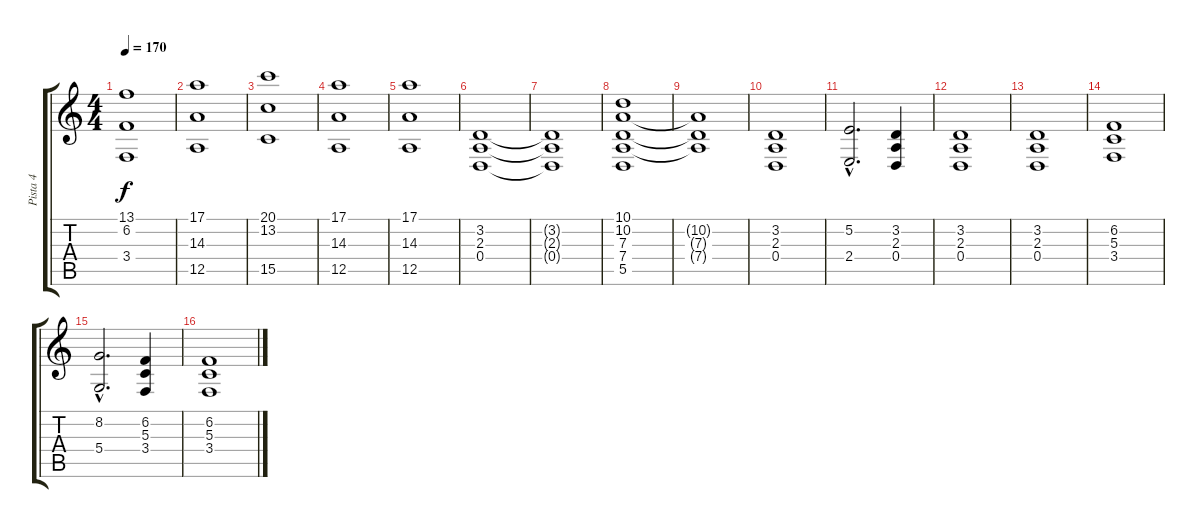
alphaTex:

\track ("Pista 4" "Pista 4") {instrument stringensemble1}
\staff {score tabs}
\tuning (E4 B3 G3 D3 A2 E2) {hide}
\ts (4 4)
\tempo 170
\clef g2
\ks c
(13.1 6.2 3.4).1{dy f} |
(17.1 14.3 12.5).1 |
(20.1 13.2 15.5).1 |
(17.1 14.3 12.5).1 |
(17.1 14.3 12.5).1 |
(3.2 2.3 0.4).1 |
(3.2{t} 2.3{t} 0.4{t}).1 |
(10.1 10.2 7.3 7.4 5.5).1{volume 13 instrument choiraahs} |
(10.2{t} 7.3{t} 7.4{t}).1 |
(3.2 2.3 0.4).1{volume 9 instrument stringensemble1} |
(5.2{hac} 2.4{hac}).2{d} (3.2 2.3 0.4).4 |
(3.2 2.3 0.4).1 |
(3.2 2.3 0.4).1 |
(6.2 5.3 3.4).1 |
(8.2{hac} 5.4{hac}).2{d} (6.2 5.3 3.4).4 |
(6.2 5.3 3.4).1
